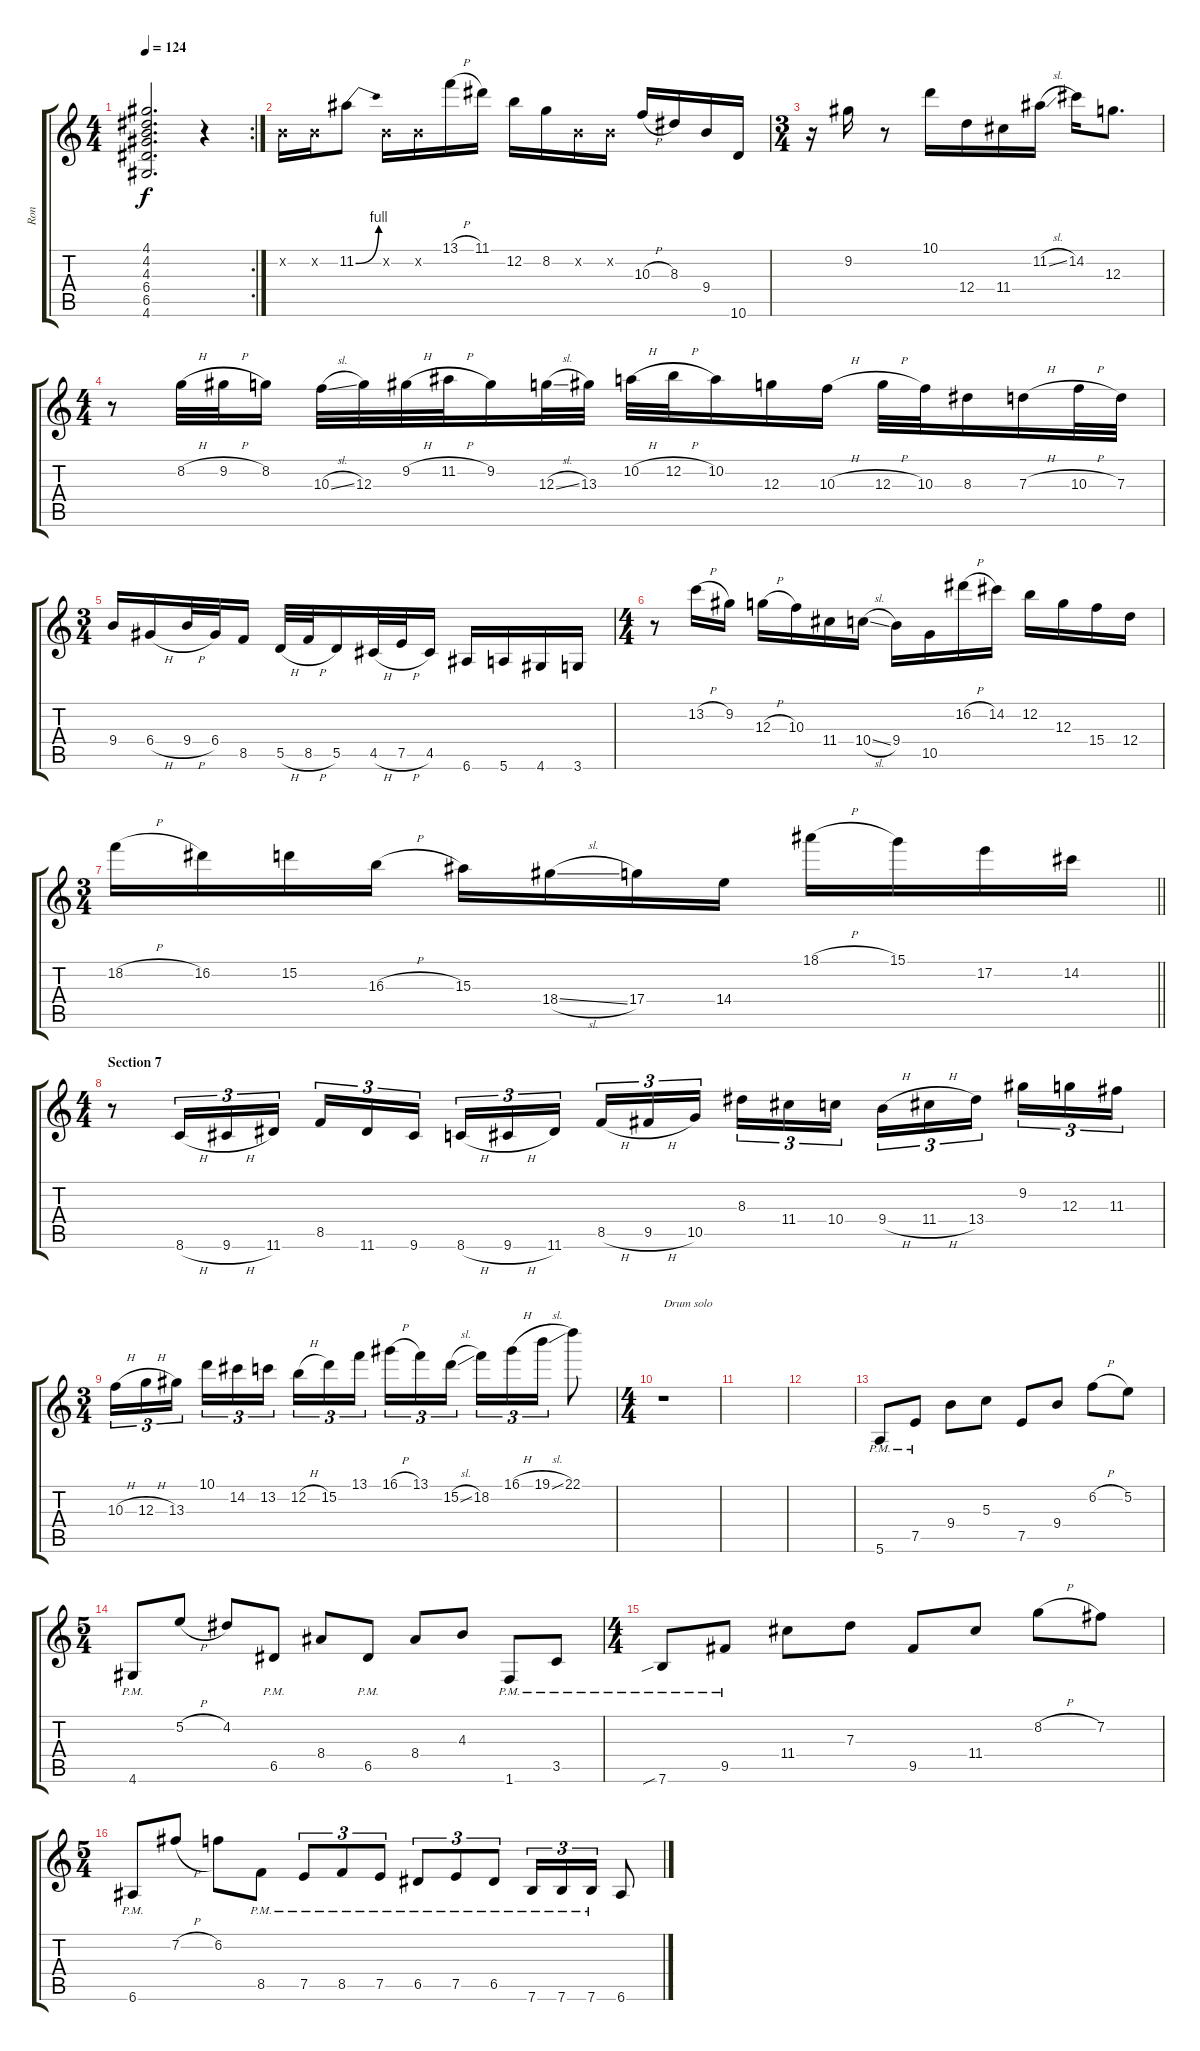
\track ("Ron" "Ron") {instrument distortionguitar}
\staff {score tabs}
\tuning (E4 B3 G3 D3 A2 E2) {hide}
\rc 2
\ts (4 4)
\tempo 124
\clef g2
\ks c
(4.1{t} 4.2{t} 4.3{t} 6.4{t} 6.5{t} 4.6{t}).2{d dy f} r.4 |
0.2{x}.16 0.2{x}.16 11.2{be (bend 0 0 60 4)}.8 0.2{x}.16 0.2{x}.16 13.1{h}.16 11.1.16 12.2.16 8.2.16 0.2{x}.16 0.2{x}.16 10.3{h}.16 8.3.16 9.4.16 10.6.16 |
\ts (3 4)
r.16 9.2.16 r.8 10.1.16 12.4.16 11.4.16 11.2{sl}.16 14.2.16 12.3.8{d} |
\ts (4 4)
r.8 8.2{h}.32 9.2{h}.32 8.2.16 10.3{sl}.32 12.3.32 9.2{h}.32 11.2{h}.32 9.2.16 12.3{sl}.32 13.3.32 10.2{h}.32 12.2{h}.32 10.2.16 12.3.16 10.3{h}.16 12.3{h}.32 10.3.32 8.3.16 7.3{h}.16 10.3{h}.32 7.3.32 |
\ts (3 4)
9.4.16 6.4{h}.16 9.4{h}.32 6.4.32 8.5.16 5.5{h}.32 8.5{h}.32 5.5.16 4.5{h}.32 7.5{h}.32 4.5.16 6.6.16 5.6.16 4.6.16 3.6.16 |
\ts (4 4)
r.8 13.2{h}.16 9.2.16 12.3{h}.16 10.3.16 11.4.16 10.4{sl}.16 9.4.16 10.5.16 16.2{h}.16 14.2.16 12.2.16 12.3.16 15.4.16 12.4.16 |
\ts (3 4)
\barLineRight lightlight
18.2{h}.16 16.2.16 15.2.16 16.3{h}.16 15.3.16 18.4{sl}.16 17.4.16 14.4.16 18.1{h}.16 15.1.16 17.2.16 14.2.16 |
\ts (4 4)
\section ("" "Section 7")
r.8 8.6{h}.16{tu (3 2)} 9.6{h}.16{tu (3 2)} 11.6.16{tu (3 2)} 8.5.16{tu (3 2)} 11.6.16{tu (3 2)} 9.6.16{tu (3 2) beam splitsecondary} 8.6{h}.16{tu (3 2)} 9.6{h}.16{tu (3 2)} 11.6.16{tu (3 2)} 8.5{h}.16{tu (3 2)} 9.5{h}.16{tu (3 2)} 10.5.16{tu (3 2) beam splitsecondary} 8.3.16{tu (3 2)} 11.4.16{tu (3 2)} 10.4.16{tu (3 2)} 9.4{h}.16{tu (3 2)} 11.4{h}.16{tu (3 2)} 13.4.16{tu (3 2) beam splitsecondary} 9.2.16{tu (3 2)} 12.3.16{tu (3 2)} 11.3.16{tu (3 2)} |
\ts (3 4)
10.3{h}.16{tu (3 2)} 12.3{h}.16{tu (3 2)} 13.3.16{tu (3 2) beam splitsecondary} 10.1.16{tu (3 2)} 14.2.16{tu (3 2)} 13.2.16{tu (3 2)} 12.2{h}.16{tu (3 2)} 15.2.16{tu (3 2)} 13.1.16{tu (3 2) beam splitsecondary} 16.1{h}.16{tu (3 2)} 13.1.16{tu (3 2)} 15.2{sl}.16{tu (3 2)} 18.2.16{tu (3 2)} 16.1{h}.16{tu (3 2)} 19.1{sl}.16{tu (3 2)} 22.1.8 |
\ts (4 4)
r.1{txt "Drum solo"} |
|
|
5.6{pm}.8 7.5{pm}.8 9.4.8 5.3.8 7.5.8 9.4.8 6.2{h}.8 5.2.8 |
\ts (5 4)
4.6{pm}.8 5.2{h}.8 4.2.8 6.5{pm}.8 8.4.8 6.5{pm}.8 8.4.8 4.3.8 1.6{pm}.8 3.5{pm}.8 |
\ts (4 4)
7.6{sib pm}.8 9.5{pm}.8 11.4.8 7.3.8 9.5.8 11.4.8 8.2{h}.8 7.2.8 |
\ts (5 4)
6.6{pm}.8 7.2{h}.8 6.2.8 8.5{pm}.8 7.5{pm}.8{tu (3 2)} 8.5{pm}.8{tu (3 2)} 7.5{pm}.8{tu (3 2)} 6.5{pm}.8{tu (3 2)} 7.5{pm}.8{tu (3 2)} 6.5{pm}.8{tu (3 2)} 7.6{pm}.16{tu (3 2)} 7.6{pm}.16{tu (3 2)} 7.6{pm}.16{tu (3 2)} 6.6.8
